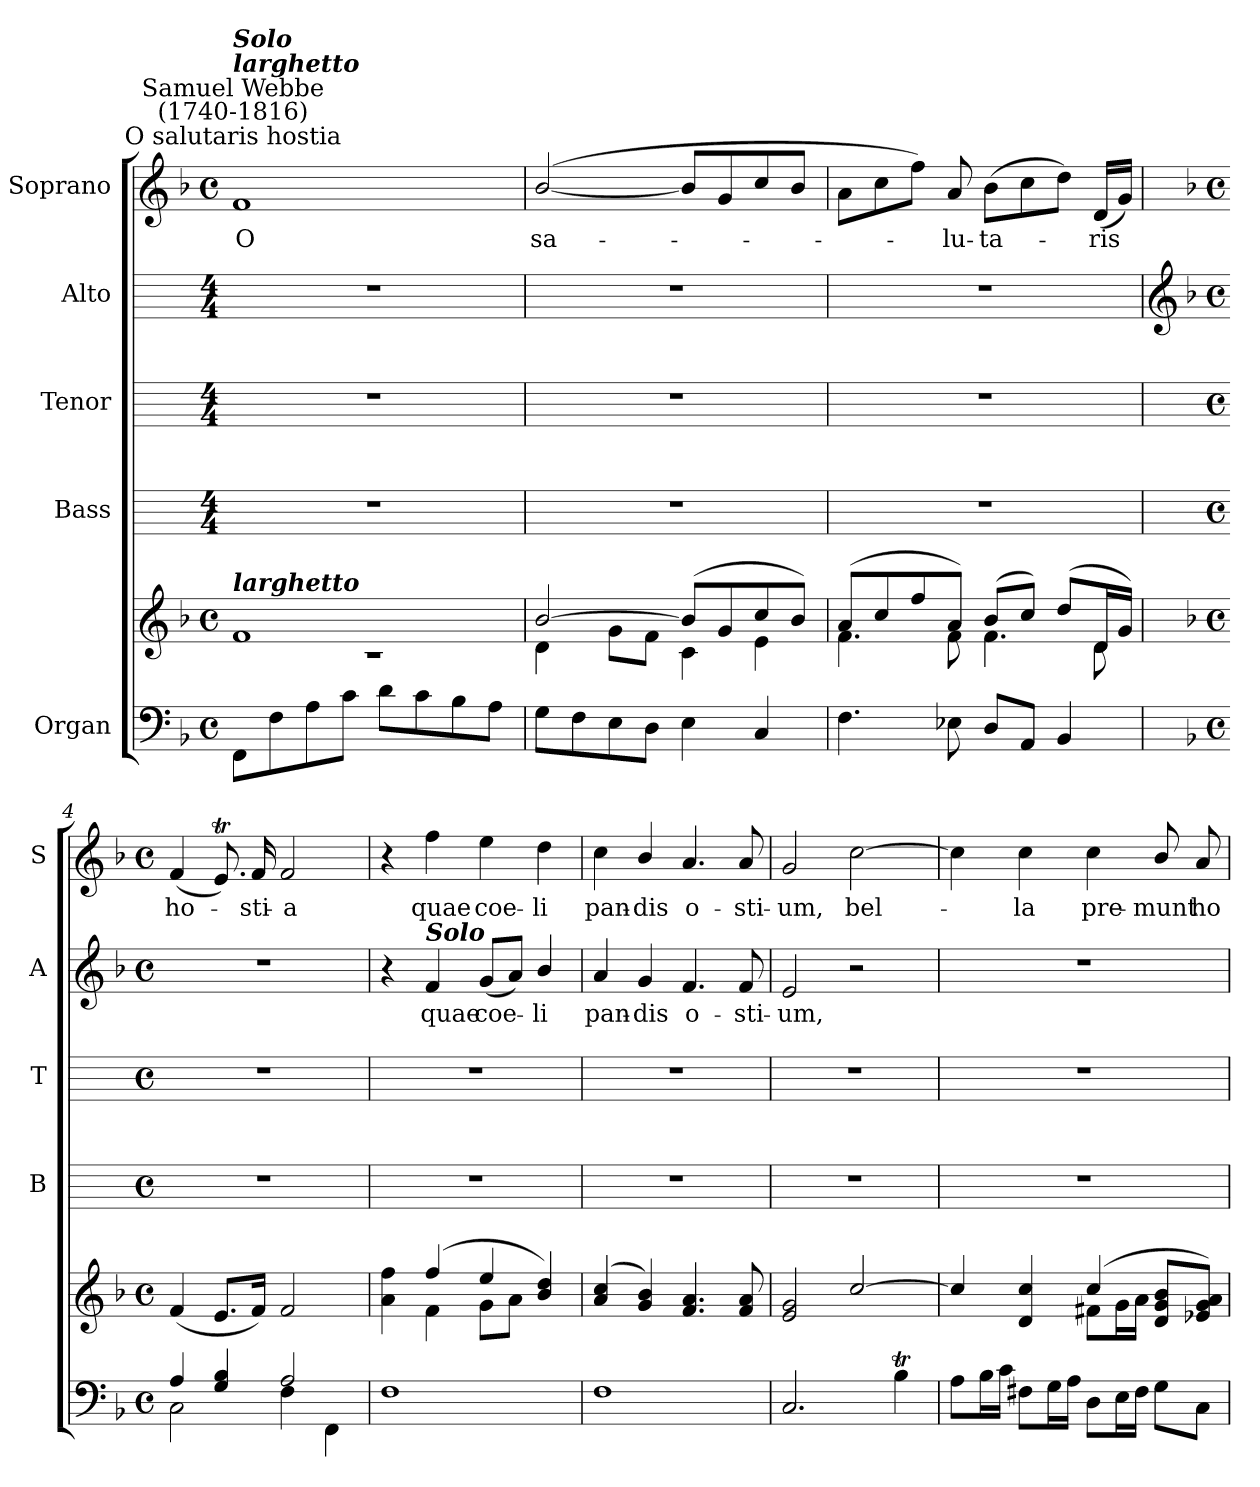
**kern	**kern	**kern	**kern	**kern	**text	**kern	**text
*part5	*part5	*part4	*part3	*part2	*part2	*part1	*part1
*staff6	*staff5	*staff4	*staff3	*staff2	*staff2	*staff1	*staff1
*I"Organ	*	*I"Bass	*I"Tenor	*I"Alto	*	*I"Soprano	*
*	*	*I'B	*I'T	*I'A	*	*I'S	*
*clefF4	*clefG2	*	*	*	*	*clefG2	*
*k[b-]	*k[b-]	*	*	*	*	*k[b-]	*
*F:	*F:	*	*	*	*	*F:	*
*M4/4	*M4/4	*M4/4	*M4/4	*M4/4	*	*M4/4	*
*met(c)	*met(c)	*	*	*	*	*met(c)	*
=1	=1	=1	=1	=1	=1	=1	=1
*	*^	*	*	*	*	*	*
!	!	!	!	!	!	!	!LO:TX:a:cj:t=O salutaris hostia	!
!	!	!	!	!	!	!	!LO:TX:a:cj:t=Samuel Webbe\n(1740-1816)	!
!	!	!	!	!	!	!	!LO:TX:a:Bi:t=larghetto	!
!	!	!	!	!	!	!	!LO:TX:a:Bi:t=Solo	!
!	!LO:TX:a:Bi:t=larghetto	!	!	!	!	!	!	!
!	!	!	!	!	!	!	!	!LO:LY:b
8FFL	1f/	1r	1r	1r	1r	.	1f/	O
8F	.	.	.	.	.	.	.	.
8A	.	.	.	.	.	.	.	.
8cJ	.	.	.	.	.	.	.	.
8dL	.	.	.	.	.	.	.	.
8c	.	.	.	.	.	.	.	.
8B-	.	.	.	.	.	.	.	.
8AJ	.	.	.	.	.	.	.	.
=2	=2	=2	=2	=2	=2	=2	=2	=2
!	!	!	!	!	!	!	!	!LO:LY:b
8GL	[2b-/	4d\	1r	1r	1r	.	(>[2b-/	sa-
8F	.	.	.	.	.	.	.	.
8E	.	8g\L	.	.	.	.	.	.
8DJ	.	8f\J	.	.	.	.	.	.
4E	(>8b-/L]	4c\	.	.	.	.	8b-L]	.
.	8g/	.	.	.	.	.	8g	.
4C	8cc/	4e\	.	.	.	.	8cc	.
.	8b-/J)	.	.	.	.	.	8b-J	.
=3	=3	=3	=3	=3	=3	=3	=3	=3
4.F	(>8a/L	4.f\	1r	1r	1r	.	8aL	.
.	8cc/	.	.	.	.	.	8cc	.
.	8ff/	.	.	.	.	.	8ffJ)	.
!	!	!	!	!	!	!	!	!LO:LY:b
8E-X	8a/J)	8f\	.	.	.	.	8a	lu-
!	!	!	!	!	!	!	!	!LO:LY:b
8DL	(>8b-/L	4.f\	.	.	.	.	(>8b-L	-ta-
8AAJ	8cc/J)	.	.	.	.	.	8cc	.
4BB-	(>8dd/L	.	.	.	.	.	8ddJ)	.
!	!	!	!	!	!	!	!	!LO:LY:b
.	16d/L	8d\	.	.	.	.	(<16dLL	ris
.	16g/JJ)	.	.	.	.	.	16gJJ)	.
*	*v	*v	*	*	*	*	*	*
!!LO:LB:g=z
=4	=4	=4	=4	=4	=4	=4	=4
*	*	*	*	*clefG2	*	*	*
*	*	*	*	*k[b-]	*	*	*
*	*	*	*	*F:	*	*	*
*M4/4	*M4/4	*M4/4	*M4/4	*M4/4	*	*M4/4	*
*met(c)	*met(c)	*met(c)	*met(c)	*met(c)	*	*met(c)	*
*^	*	*	*	*	*	*	*
!	!	!	!	!	!	!	!	!LO:LY:b
4A/	2C\	(>4f/	1r	1r	1r	.	(<4f	ho-
4G/ 4B-/	.	8.e/L	.	.	.	.	8.et)	.
!	!	!	!	!	!	!	!	!LO:LY:b
.	.	16f/J)	.	.	.	.	16f	sti-
!	!	!	!	!	!	!	!	!LO:LY:b
2A/	4F	2f/	.	.	.	.	2f	-a
.	4FF	.	.	.	.	.	.	.
*v	*v	*	*	*	*	*	*	*
=5	=5	=5	=5	=5	=5	=5	=5
*	*^	*	*	*	*	*	*
1F	4ryy	4a\ 4ff\	1r	1r	4r	.	4r	.
!	!	!	!	!	!LO:TX:a:Bi:t=Solo	!	!	!
!	!	!	!	!	!	!LO:LY:b	!	!LO:LY:b
.	(>4ff/	4f\	.	.	4f	quae	4ff	quae
!	!	!	!	!	!	!LO:LY:b	!	!LO:LY:b
.	4ee/	8g\L	.	.	(<8gL	coe-	4ee	coe-
.	.	8a\J	.	.	8aJ)	.	.	.
!	!	!	!	!	!	!LO:LY:b	!	!LO:LY:b
.	4b-/ 4dd/)	4ryy	.	.	4b-/	li	4dd	-li
=6	=6	=6	=6	=6	=6	=6	=6	=6
!	!	!	!	!	!	!LO:LY:b	!	!LO:LY:b
1F	(>4a/ 4cc/	1ryy	1r	1r	4a	pan-	4cc	pan-
!	!	!	!	!	!	!LO:LY:b	!	!LO:LY:b
.	4g/ 4b-/)	.	.	.	4g	-dis	4b-/	-dis
!	!	!	!	!	!	!LO:LY:b	!	!LO:LY:b
.	4.f/ 4.a/	.	.	.	4.f	o-	4.a	o-
!	!	!	!	!	!	!LO:LY:b	!	!LO:LY:b
.	8f/ 8a/	.	.	.	8f	-sti-	8a	-sti-
=7	=7	=7	=7	=7	=7	=7	=7	=7
!	!	!	!	!	!	!LO:LY:b	!	!LO:LY:b
2.C	2e/ 2g/	1ryy	1r	1r	2e	-um,	2g	-um,
!	!	!	!	!	!	!	!	!LO:LY:b
.	[2cc/	.	.	.	2r	.	[2cc	bel-
4B-T	.	.	.	.	.	.	.	.
=8	=8	=8	=8	=8	=8	=8	=8	=8
8AL	4cc/]	2ryy	1r	1r	1r	.	4cc]	.
16B-L	.	.	.	.	.	.	.	.
16cJJ	.	.	.	.	.	.	.	.
!	!	!	!	!	!	!	!	!LO:LY:b
8F#XL	4d/ 4cc/	.	.	.	.	.	4cc	la
16GL	.	.	.	.	.	.	.	.
16AJJ	.	.	.	.	.	.	.	.
!	!	!	!	!	!	!	!	!LO:LY:b
8DL	(>4cc/	8f#X\L	.	.	.	.	4cc	pre-
16EL	.	16g\L	.	.	.	.	.	.
16F#JJ	.	16a\JJ	.	.	.	.	.	.
!	!	!	!	!	!	!	!	!LO:LY:b
8GL	8d/ 8g/ 8b-/L	4ryy	.	.	.	.	8b-/	-munt
!	!	!	!	!	!	!	!	!LO:LY:b
8CJ	8e-X/ 8g/ 8a/J)	.	.	.	.	.	8a	ho-
*	*v	*v	*	*	*	*	*	*
=	=	=	=	=	=	=	=
*-	*-	*-	*-	*-	*-	*-	*-
